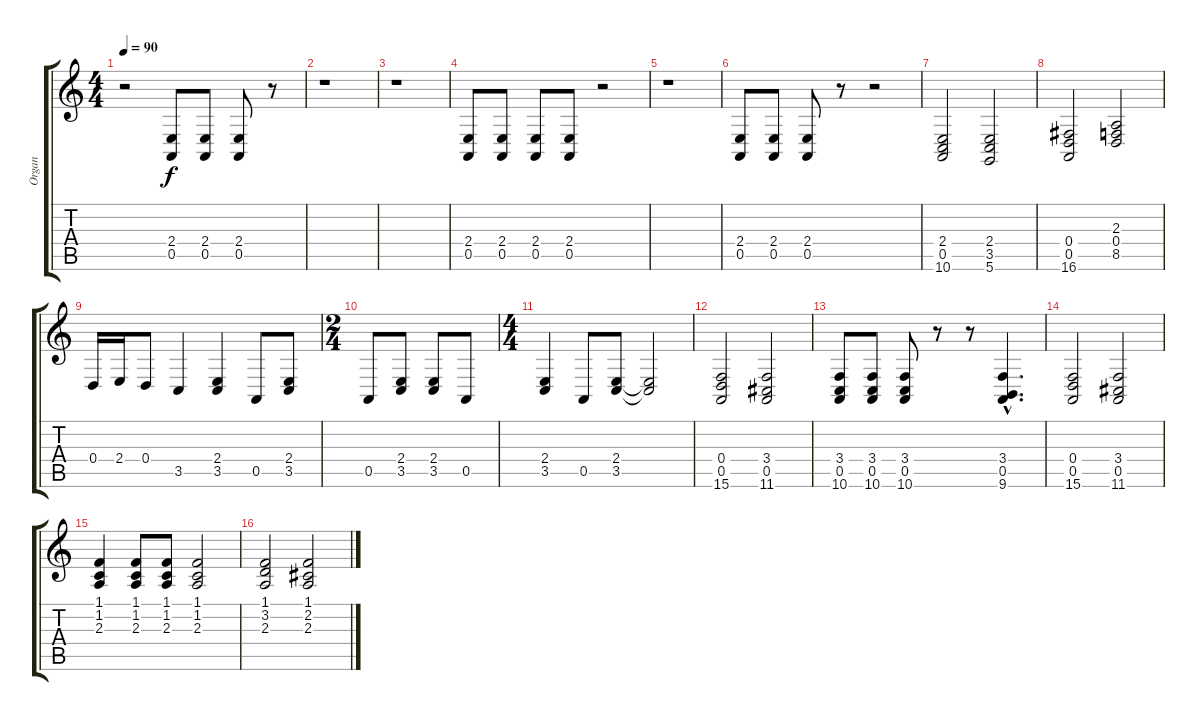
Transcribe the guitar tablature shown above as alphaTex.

\track ("Organ" "Organ") {instrument rockorgan}
\staff {score tabs}
\tuning (E4 B3 G3 D3 A2 D2) {hide}
\ts (4 4)
\tempo 90
\clef g2
\ks c
r.2{dy f} (2.4 0.5).8 (2.4 0.5).8 (2.4 0.5).8 r.8 |
r.1 |
r.1 |
(2.4 0.5).8 (2.4 0.5).8 (2.4 0.5).8 (2.4 0.5).8 r.2 |
r.1 |
(2.4 0.5).8 (2.4 0.5).8 (2.4 0.5).8 r.8 r.2 |
(2.4 0.5 10.6).2 (2.4 3.5 5.6).2 |
(0.4 0.5 16.6).2 (2.3 0.4 8.5).2 |
0.4.16 2.4.16 0.4.8 3.5.4 (2.4 3.5).4 0.5.8 (2.4 3.5).8 |
\ts (2 4)
0.5.8 (2.4 3.5).8 (2.4 3.5).8 0.5.8 |
\ts (4 4)
(2.4 3.5).4 0.5.8 (2.4 3.5).8 (2.4{t} 3.5{t}).2 |
(0.4 0.5 15.6).2 (3.4 0.5 11.6).2 |
(3.4 0.5 10.6).8 (3.4 0.5 10.6).8 (3.4 0.5 10.6).8 r.8 r.8 (3.4{hac} 0.5{hac} 9.6{hac}).4{d} |
(0.4 0.5 15.6).2 (3.4 0.5 11.6).2 |
(1.1 1.2 2.3).4 (1.1 1.2 2.3).8 (1.1 1.2 2.3).8 (1.1 1.2 2.3).2 |
(1.1 3.2 2.3).2 (1.1 2.2 2.3).2
